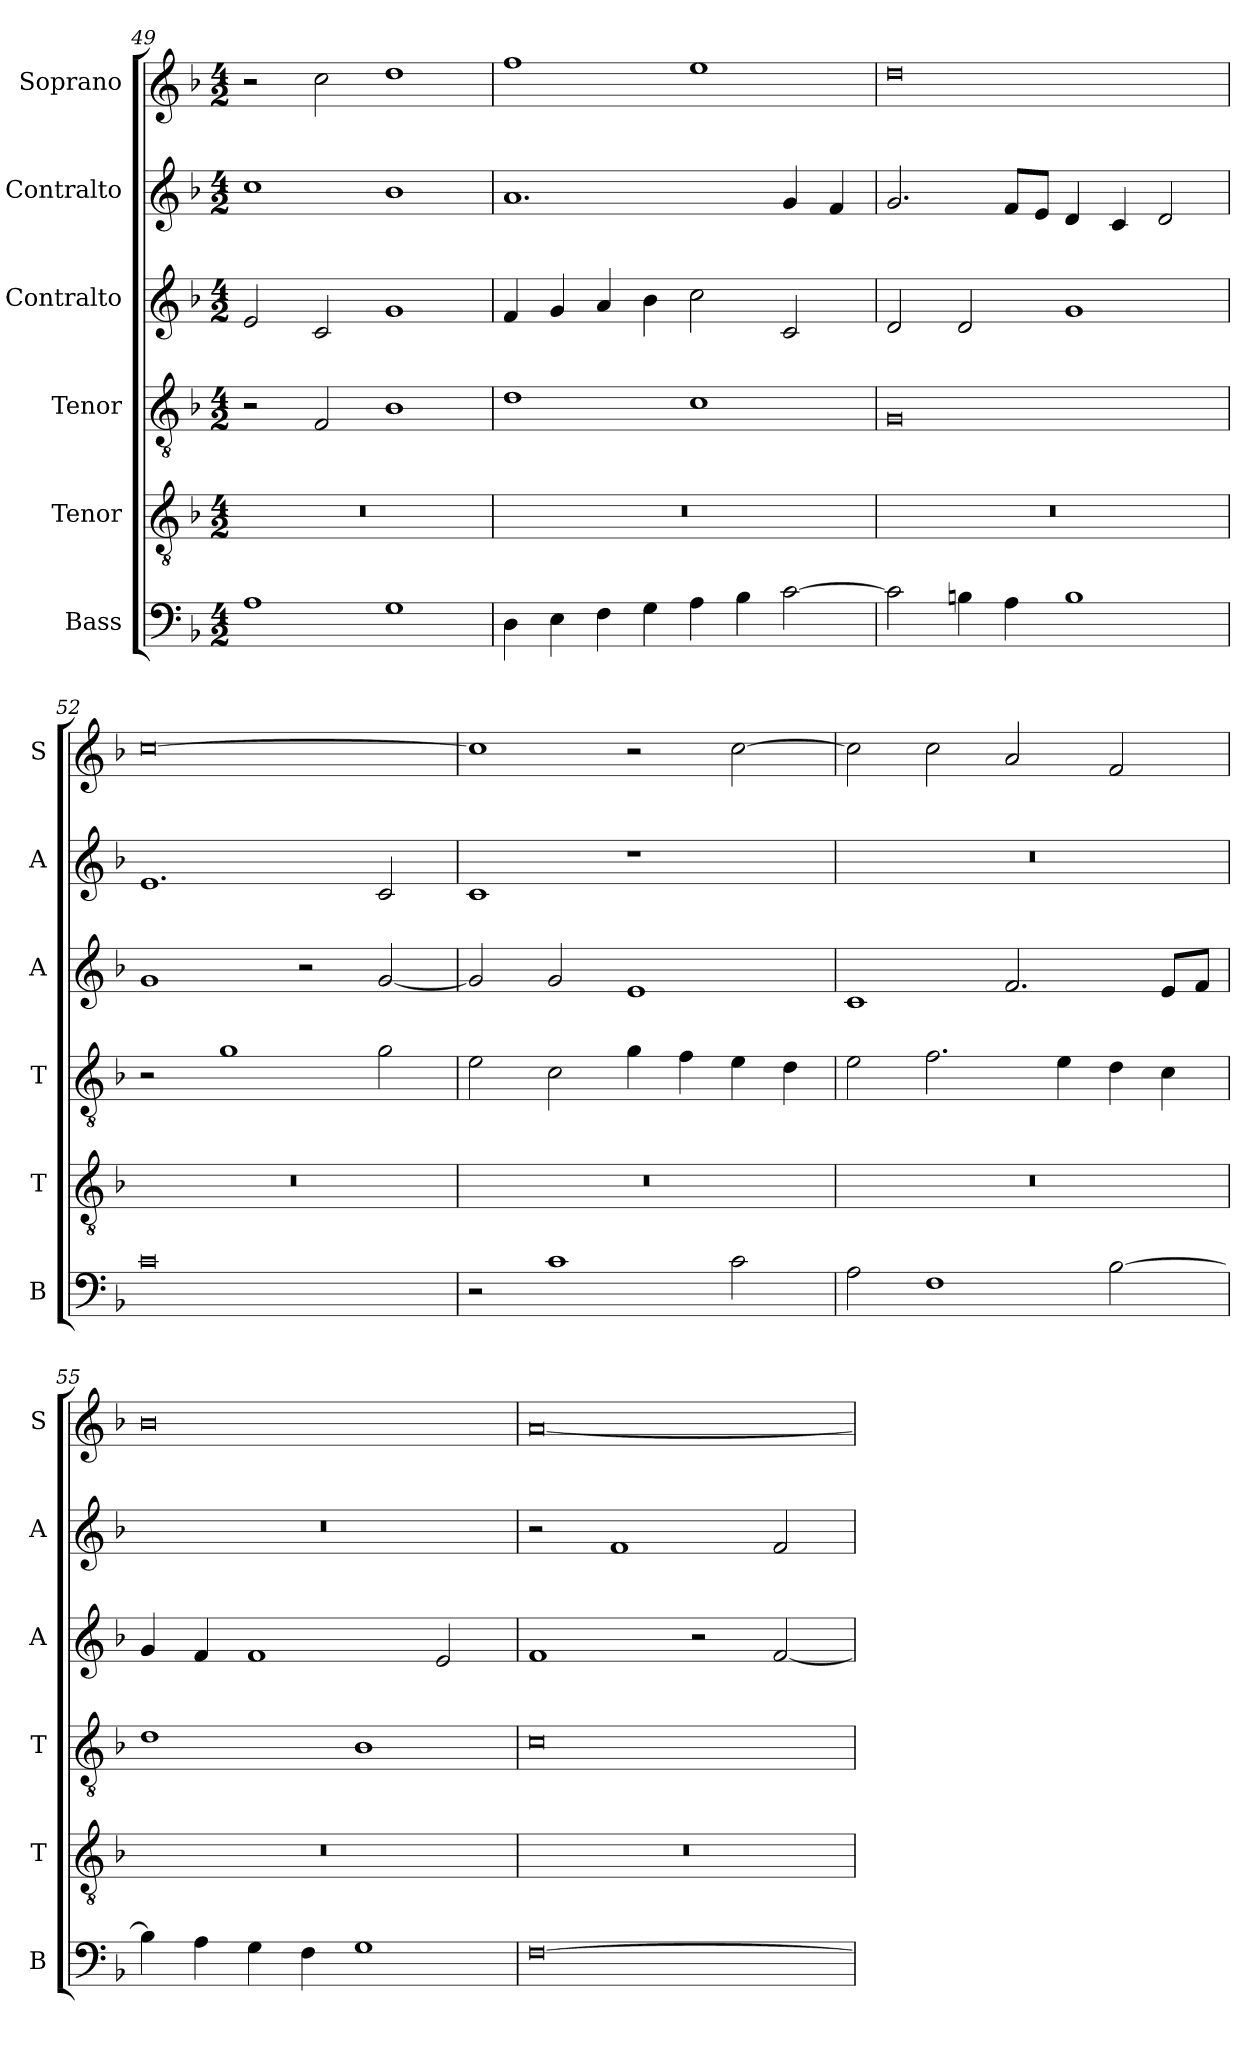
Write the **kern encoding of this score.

**kern	**kern	**kern	**kern	**kern	**kern
*part6	*part5	*part4	*part3	*part2	*part1
*staff6	*staff5	*staff4	*staff3	*staff2	*staff1
*I"Bass	*I"Tenor	*I"Tenor	*I"Contralto	*I"Contralto	*I"Soprano
*I'B	*I'T	*I'T	*I'A	*I'A	*I'S
*clefF4	*clefGv2	*clefGv2	*clefG2	*clefG2	*clefG2
*k[b-]	*k[b-]	*k[b-]	*k[b-]	*k[b-]	*k[b-]
*F:ion	*F:ion	*F:ion	*F:ion	*F:ion	*F:ion
*M4/2	*M4/2	*M4/2	*M4/2	*M4/2	*M4/2
=49	=49	=49	=49	=49	=49
1A	0r	2r	2e	1cc	2r
.	.	2F	2c	.	2cc
1G	.	1B-	1g	1b-	1dd
=50	=50	=50	=50	=50	=50
4D	0r	1d	4f	1.a	1ff
4E	.	.	4g	.	.
4F	.	.	4a	.	.
4G	.	.	4b-	.	.
4A	.	1c	2cc	.	1ee
4B-	.	.	.	.	.
[2c	.	.	2c	4g	.
.	.	.	.	4f	.
=51	=51	=51	=51	=51	=51
2c]	0r	0G	2d	2.g	0dd
4Bn	.	.	2d	.	.
4A	.	.	.	8f/L	.
.	.	.	.	8e/J	.
1B	.	.	1g	4d	.
.	.	.	.	4c	.
.	.	.	.	2d	.
=52	=52	=52	=52	=52	=52
0c	0r	2r	1g	1.e	[0cc
.	.	1g	.	.	.
.	.	.	2r	.	.
.	.	2g	[2g	2c	.
=53	=53	=53	=53	=53	=53
2r	0r	2e	2g]	1c	1cc]
1c	.	2c	2g	.	.
.	.	4g	1e	1r	2r
.	.	4f	.	.	.
2c	.	4e	.	.	[2cc
.	.	4d	.	.	.
=54	=54	=54	=54	=54	=54
2A	0r	2e	1c	0r	2cc]
1F	.	2.f	.	.	2cc
.	.	.	2.f	.	2a
.	.	4e	.	.	.
[2B-	.	4d	.	.	2f
.	.	4c	8e/L	.	.
.	.	.	8f/J	.	.
=55	=55	=55	=55	=55	=55
4B-]	0r	1d	4g	0r	0b-
4A	.	.	4f	.	.
4G	.	.	1f	.	.
4F	.	.	.	.	.
1G	.	1B-	.	.	.
.	.	.	2e	.	.
=56	=56	=56	=56	=56	=56
[0F	0r	0c	1f	2r	[0a
.	.	.	.	1f	.
.	.	.	2r	.	.
.	.	.	[2f	2f	.
=	=	=	=	=	=
*-	*-	*-	*-	*-	*-
